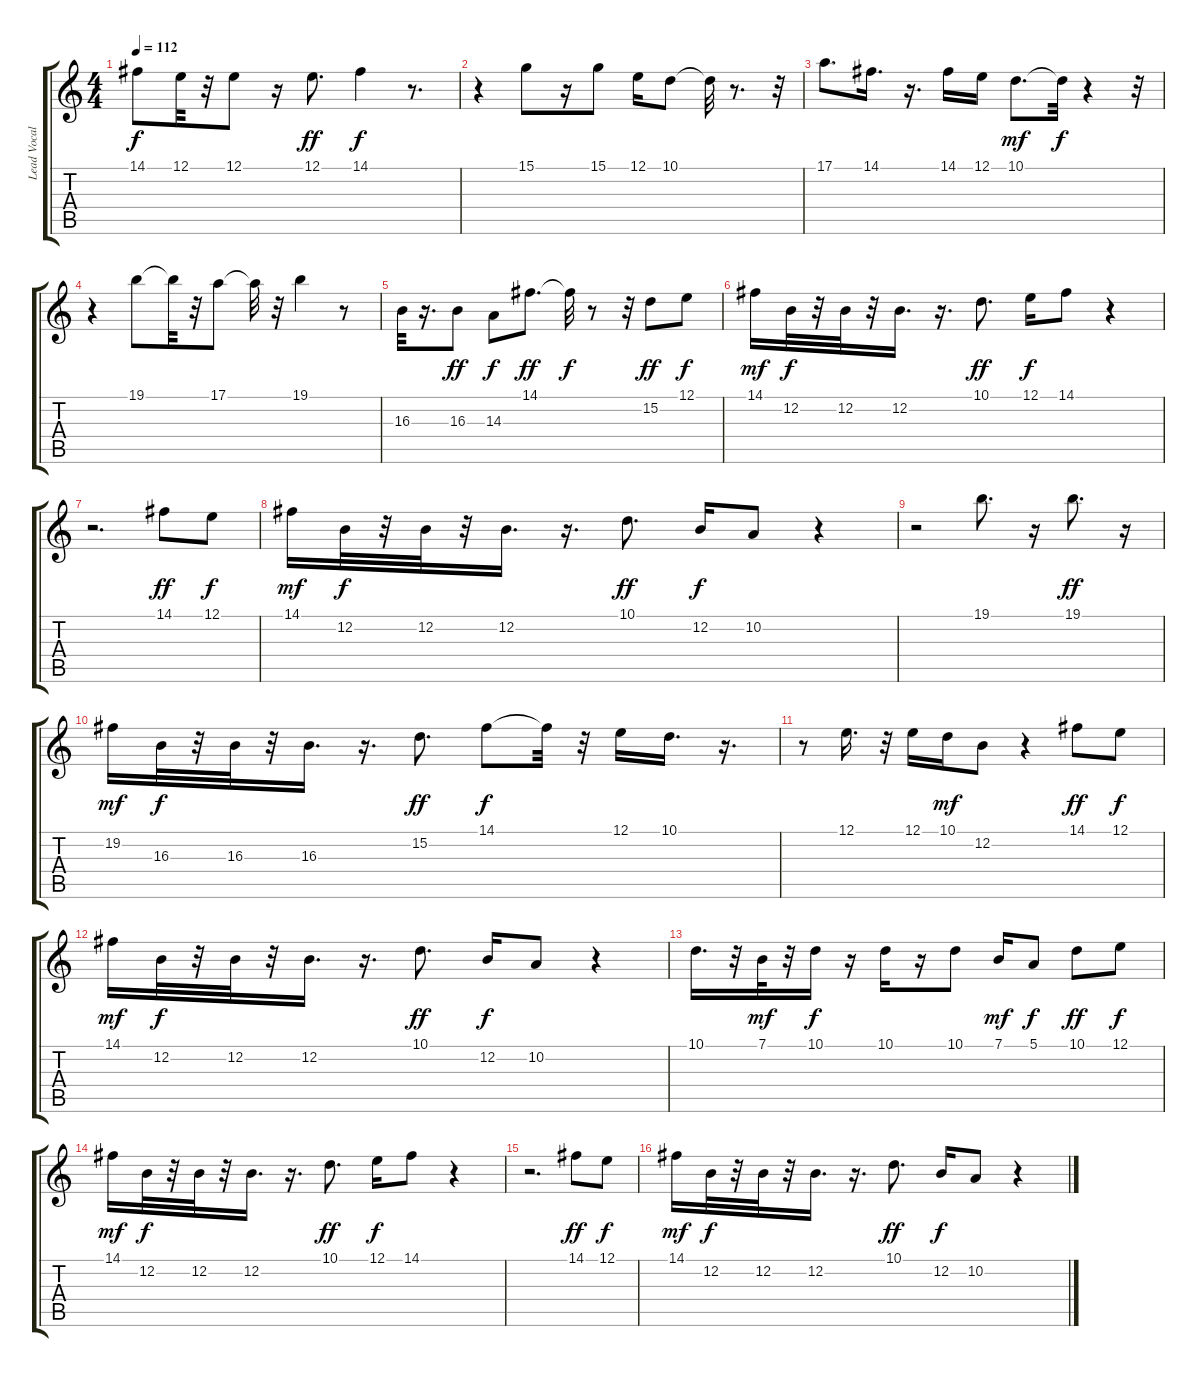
\track ("Lead Vocal" "Lead Vocal") {instrument panflute}
\staff {score tabs}
\tuning (E4 B3 G3 D3 A2 E2) {hide}
\ts (4 4)
\tempo 112
\clef g2
\ks c
14.1.8{dy f} 12.1.32 r.32 12.1.8 r.16 12.1.8{d dy ff} 14.1.4{dy f} r.8{d} |
r.4 15.1.8 r.16 15.1.8 12.1.16 10.1.8 10.1{t}.32 r.8{d} r.32 |
17.1.8{d} 14.1.16{d} r.16{d} 14.1.16 12.1.16 10.1.8{d dy mf} 10.1{t}.32{dy f} r.4 r.32 |
r.4 19.1.8 19.1{t}.32 r.32 17.1.8 17.1{t}.32 r.32 19.1.4 r.8 |
16.3.32 r.16{d} 16.3.8{dy ff} 14.3.8{dy f} 14.1.8{d dy ff} 14.1{t}.32{dy f} r.8 r.32 15.2.8{dy ff} 12.1.8{dy f} |
14.1.16{dy mf} 12.2.32{dy f} r.32 12.2.32 r.32 12.2.16{d} r.16{d} 10.1.8{d dy ff} 12.1.16{dy f} 14.1.8 r.4 |
r.2{d} 14.1.8{dy ff} 12.1.8{dy f} |
14.1.16{dy mf} 12.2.32{dy f} r.32 12.2.32 r.32 12.2.16{d} r.16{d} 10.1.8{d dy ff} 12.2.16{dy f} 10.2.8 r.4 |
r.2 19.1.8{d} r.16 19.1.8{d dy ff} r.16 |
19.2.16{dy mf} 16.3.32{dy f} r.32 16.3.32 r.32 16.3.16{d} r.16{d} 15.2.8{d dy ff} 14.1.8{dy f} 14.1{t}.32 r.32 12.1.16 10.1.16{d} r.16{d} |
r.8 12.1.16{d} r.32 12.1.16 10.1.16{dy mf} 12.2.8 r.4 14.1.8{dy ff} 12.1.8{dy f} |
14.1.16{dy mf} 12.2.32{dy f} r.32 12.2.32 r.32 12.2.16{d} r.16{d} 10.1.8{d dy ff} 12.2.16{dy f} 10.2.8 r.4 |
10.1.16{d} r.32 7.1.32{dy mf} r.32 10.1.16{dy f} r.16 10.1.16 r.16 10.1.8 7.1.16{dy mf} 5.1.8{dy f} 10.1.8{dy ff} 12.1.8{dy f} |
14.1.16{dy mf} 12.2.32{dy f} r.32 12.2.32 r.32 12.2.16{d} r.16{d} 10.1.8{d dy ff} 12.1.16{dy f} 14.1.8 r.4 |
r.2{d} 14.1.8{dy ff} 12.1.8{dy f} |
14.1.16{dy mf} 12.2.32{dy f} r.32 12.2.32 r.32 12.2.16{d} r.16{d} 10.1.8{d dy ff} 12.2.16{dy f} 10.2.8 r.4
